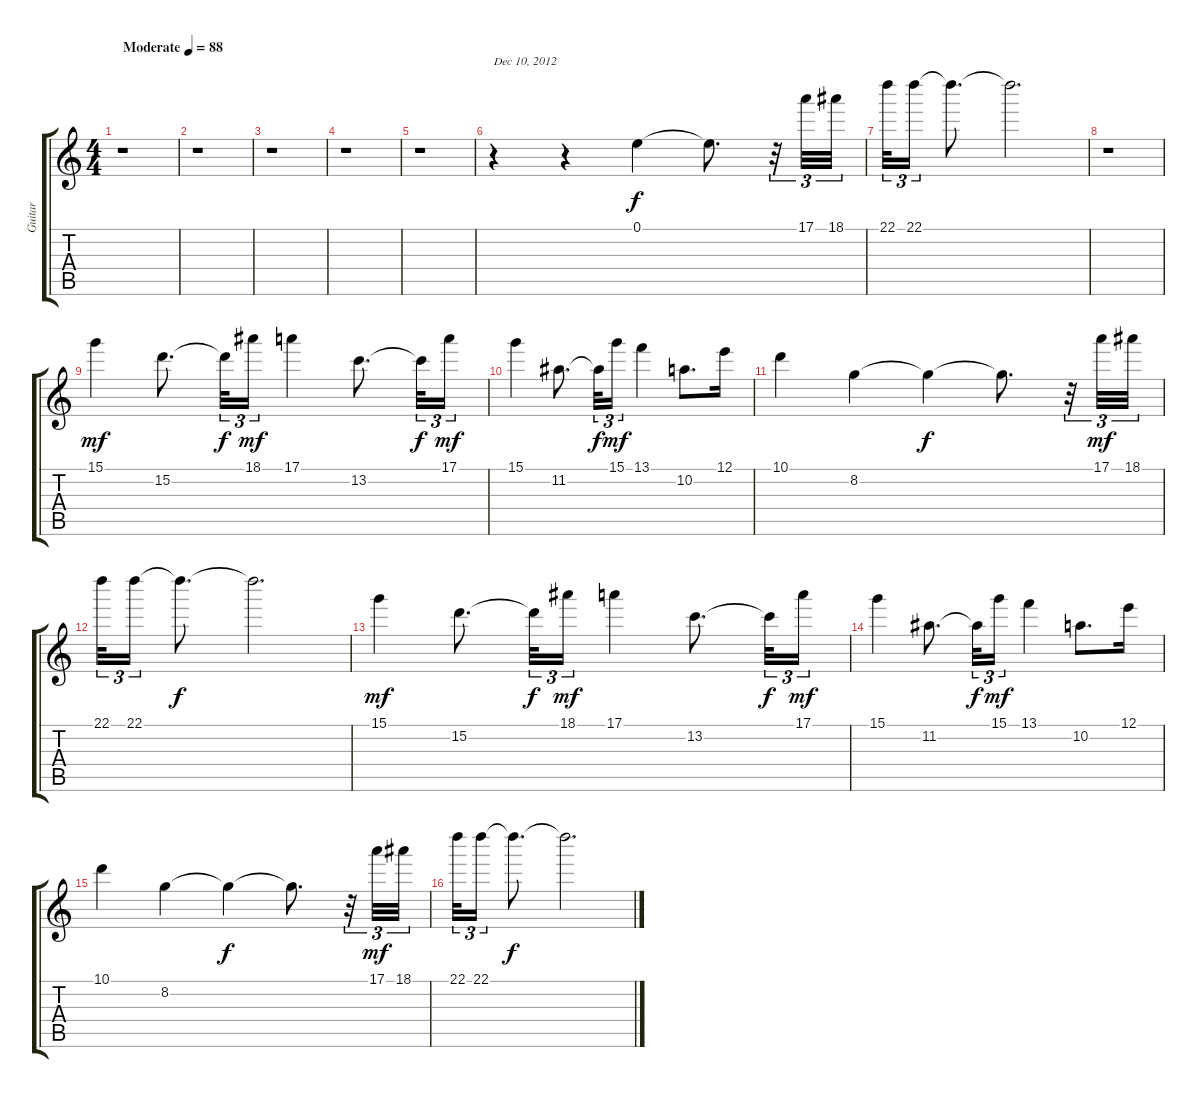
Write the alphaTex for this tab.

\track ("Guitar" "Guitar") {instrument acousticguitarsteel}
\staff {score tabs}
\tuning (E4 B3 G3 D3 A2 E2) {hide}
\ts (4 4)
\tempo (88 "Moderate")
\clef g2
\ks c
r.1{dy f volume 12 balance 5 instrument acousticguitarsteel} |
r.1 |
r.1 |
r.1 |
r.1{volume 12 balance 4 instrument acousticguitarsteel} |
r.4{txt "Dec 10, 2012"} r.4 0.1.4 0.1{t}.8{d} r.32{tu (3 2)} 17.1.32{tu (3 2)} 18.1.32{tu (3 2)} |
22.1.32{tu (3 2)} 22.1.16{tu (3 2)} 22.1{t}.8{d} 22.1{t}.2{d} |
r.1 |
15.1.4{dy mf} 15.2.8{d} 15.2{t}.32{tu (3 2) dy f} 18.1.16{tu (3 2) dy mf} 17.1.4 13.2.8{d} 13.2{t}.32{tu (3 2) dy f} 17.1.16{tu (3 2) dy mf} |
15.1.4 11.2.8{d} 11.2{t}.32{tu (3 2) dy f} 15.1.16{tu (3 2) dy mf} 13.1.4 10.2.8{d} 12.1.16 |
10.1.4 8.2.4 8.2{t}.4{dy f} 8.2{t}.8{d} r.32{tu (3 2)} 17.1.32{tu (3 2) dy mf} 18.1.32{tu (3 2)} |
22.1.32{tu (3 2)} 22.1.16{tu (3 2)} 22.1{t}.8{d dy f} 22.1{t}.2{d} |
15.1.4{dy mf} 15.2.8{d} 15.2{t}.32{tu (3 2) dy f} 18.1.16{tu (3 2) dy mf} 17.1.4 13.2.8{d} 13.2{t}.32{tu (3 2) dy f} 17.1.16{tu (3 2) dy mf} |
15.1.4 11.2.8{d} 11.2{t}.32{tu (3 2) dy f} 15.1.16{tu (3 2) dy mf} 13.1.4 10.2.8{d} 12.1.16 |
10.1.4{volume 12 balance 4 instrument acousticguitarsteel} 8.2.4 8.2{t}.4{dy f} 8.2{t}.8{d} r.32{tu (3 2)} 17.1.32{tu (3 2) dy mf} 18.1.32{tu (3 2)} |
22.1.32{tu (3 2)} 22.1.16{tu (3 2)} 22.1{t}.8{d dy f} 22.1{t}.2{d}
